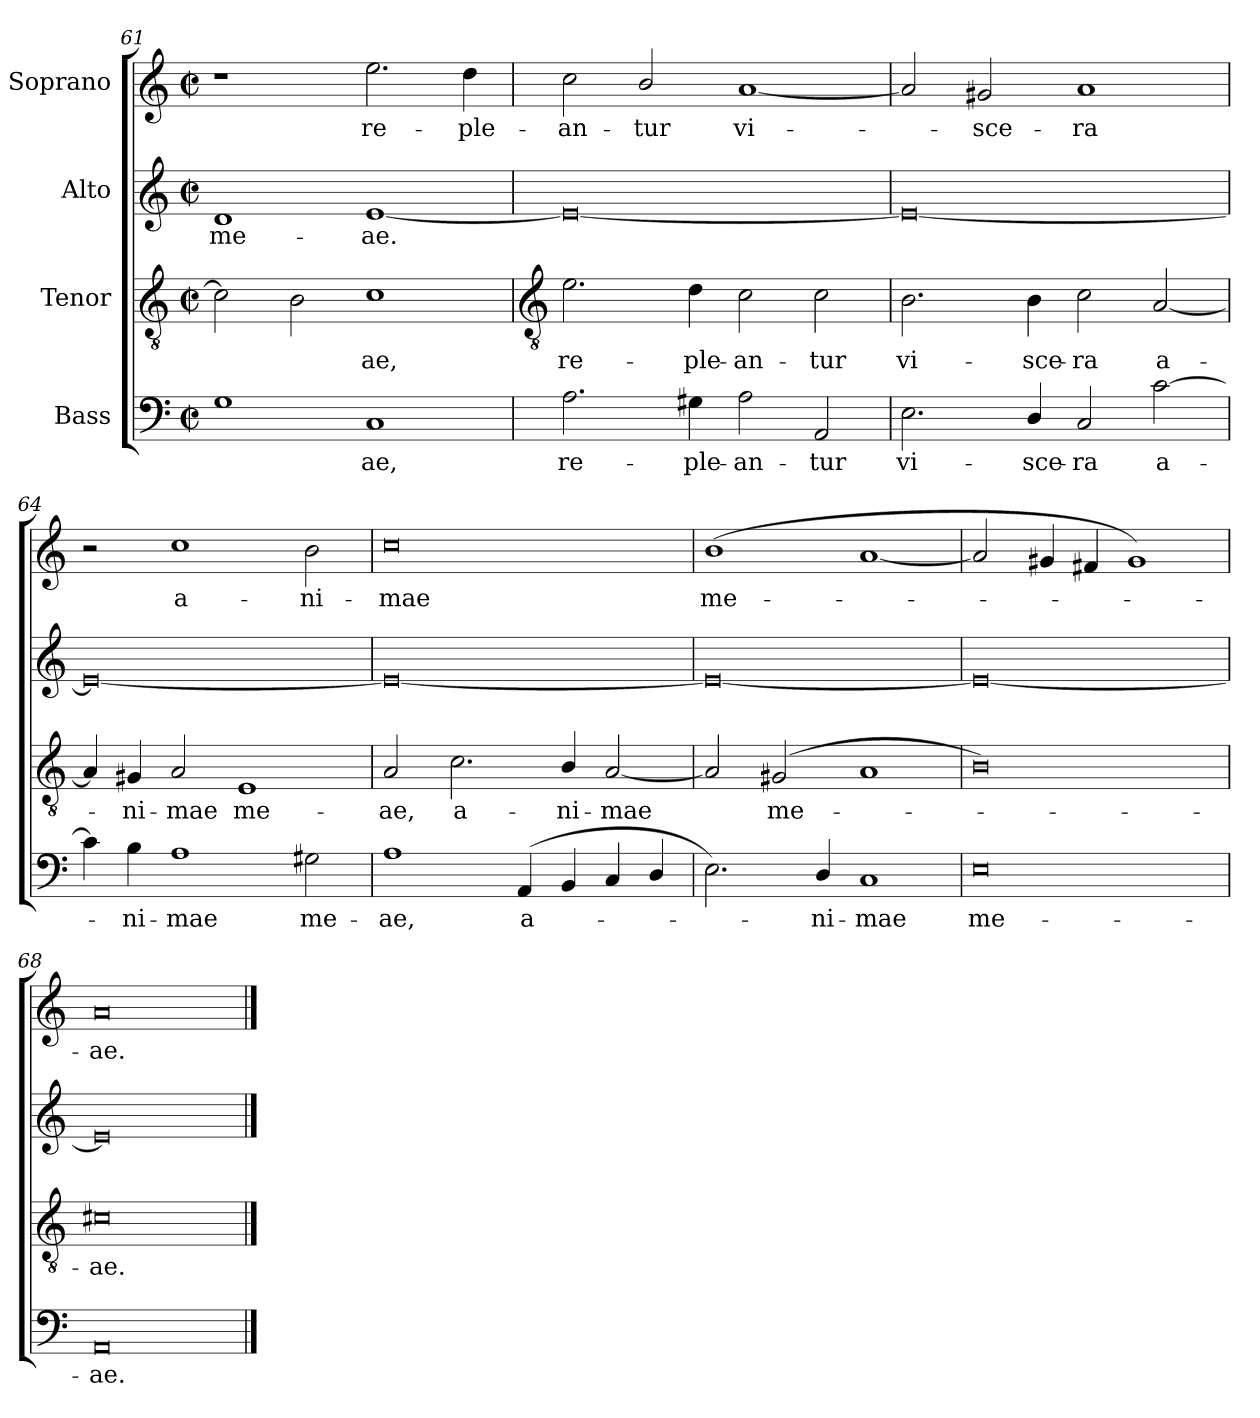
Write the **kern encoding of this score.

**kern	**text	**kern	**text	**kern	**text	**kern	**text
*part4	*part4	*part3	*part3	*part2	*part2	*part1	*part1
*staff4	*staff4	*staff3	*staff3	*staff2	*staff2	*staff1	*staff1
*I"Bass	*	*I"Tenor	*	*I"Alto	*	*I"Soprano	*
*clefF4	*	*clefGv2	*	*clefG2	*	*clefG2	*
*k[]	*	*k[]	*	*k[]	*	*k[]	*
*C:	*	*C:	*	*C:	*	*C:	*
*M4/2	*	*M4/2	*	*M4/2	*	*M4/2	*
*met(c|)	*	*met(c|)	*	*met(c|)	*	*met(c|)	*
=61	=61	=61	=61	=61	=61	=61	=61
!	!	!	!	!	!LO:LY:b	!	!
1G	.	2c]	.	1d	me-	1r	.
.	.	2B	.	.	.	.	.
!	!LO:LY:b	!	!LO:LY:b	!	!LO:LY:b	!	!LO:LY:b
1C	ae,	1c	ae,	[1e	-ae.	2.ee	re-
!	!	!	!	!	!	!	!LO:LY:b
.	.	.	.	.	.	4dd	-ple-
!!LO:LB:g=z
=62	=62	=62	=62	=62	=62	=62	=62
*	*	*clefGv2	*	*	*	*	*
!	!LO:LY:b	!	!LO:LY:b	!	!	!	!LO:LY:b
2.A	re-	2.e	re-	0e_	.	2cc	-an-
!	!	!	!	!	!	!	!LO:LY:b
.	.	.	.	.	.	2b/	-tur
!	!LO:LY:b	!	!LO:LY:b	!	!	!	!
4G#X	-ple-	4d	-ple-	.	.	.	.
!	!LO:LY:b	!	!LO:LY:b	!	!	!	!LO:LY:b
2A	-an-	2c	-an-	.	.	[1a	vi-
!	!LO:LY:b	!	!LO:LY:b	!	!	!	!
2AA	-tur	2c	-tur	.	.	.	.
=63	=63	=63	=63	=63	=63	=63	=63
!	!LO:LY:b	!	!LO:LY:b	!	!	!	!
2.E	vi-	2.B	vi-	0e_	.	2a]	.
!	!	!	!	!	!	!	!LO:LY:b
.	.	.	.	.	.	2g#X	sce-
!	!LO:LY:b	!	!LO:LY:b	!	!	!	!
4D/	-sce-	4B	-sce-	.	.	.	.
!	!LO:LY:b	!	!LO:LY:b	!	!	!	!LO:LY:b
2C	-ra	2c	-ra	.	.	1a	-ra
!	!LO:LY:b	!	!LO:LY:b	!	!	!	!
[2c	a-	[2A	a-	.	.	.	.
=64	=64	=64	=64	=64	=64	=64	=64
4c]	.	4A]	.	0e_	.	2r	.
!	!LO:LY:b	!	!LO:LY:b	!	!	!	!
4B	ni-	4G#X	ni-	.	.	.	.
!	!LO:LY:b	!	!LO:LY:b	!	!	!	!LO:LY:b
1A	-mae	2A	-mae	.	.	1cc	a-
!	!	!	!LO:LY:b	!	!	!	!
.	.	1E	me-	.	.	.	.
!	!LO:LY:b	!	!	!	!	!	!LO:LY:b
2G#X	me-	.	.	.	.	2b	-ni-
=65	=65	=65	=65	=65	=65	=65	=65
!	!LO:LY:b	!	!LO:LY:b	!	!	!	!LO:LY:b
1A	-ae,	2A	-ae,	0e_	.	0cc	-mae
!	!	!	!LO:LY:b	!	!	!	!
.	.	2.c	a-	.	.	.	.
!	!LO:LY:b	!	!	!	!	!	!
(<4AA	a-	.	.	.	.	.	.
!	!	!	!LO:LY:b	!	!	!	!
4BB	.	4B/	-ni-	.	.	.	.
!	!	!	!LO:LY:b	!	!	!	!
4C	.	[2A	-mae	.	.	.	.
4D/	.	.	.	.	.	.	.
=66	=66	=66	=66	=66	=66	=66	=66
!	!	!	!	!	!	!	!LO:LY:b
2.E)	.	2A]	.	0e_	.	(<1b	me-
!	!	!	!LO:LY:b	!	!	!	!
.	.	(<2G#X	me-	.	.	.	.
!	!LO:LY:b	!	!	!	!	!	!
4D/	ni-	.	.	.	.	.	.
!	!LO:LY:b	!	!	!	!	!	!
1C	-mae	1A	.	.	.	[1a	.
=67	=67	=67	=67	=67	=67	=67	=67
!	!LO:LY:b	!	!	!	!	!	!
0E	me-	0B)	.	0e_	.	2a]	.
.	.	.	.	.	.	4g#X	.
.	.	.	.	.	.	4f#X	.
.	.	.	.	.	.	1g#)	.
=68	=68	=68	=68	=68	=68	=68	=68
!	!LO:LY:b	!	!LO:LY:b	!	!	!	!LO:LY:b
0AA	-ae.	0c#X	ae.	0e]	.	0a	ae.
==	==	==	==	==	==	==	==
*-	*-	*-	*-	*-	*-	*-	*-
